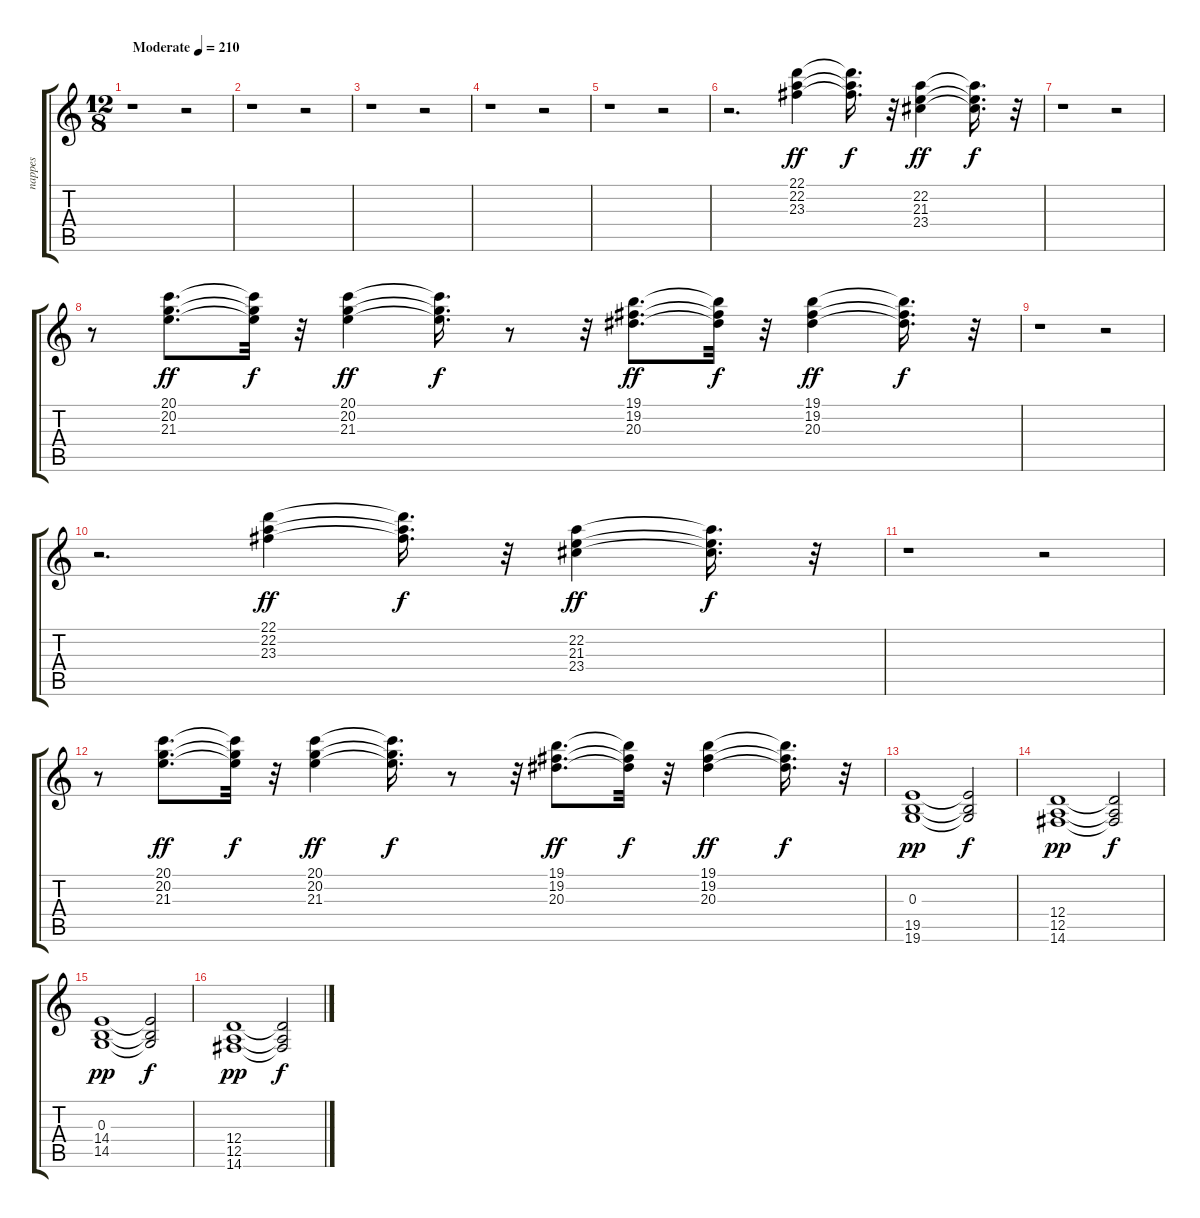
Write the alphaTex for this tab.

\track ("nappes" "nappes") {instrument synthstrings1}
\staff {score tabs}
\tuning (E4 B3 G3 D3 A2 E2) {hide}
\ts (12 8)
\tempo (210 "Moderate")
\clef g2
\ks c
r.1{dy ff instrument synthstrings1} r.2 |
r.1 r.2 |
r.1 r.2 |
r.1 r.2 |
r.1 r.2 |
r.2{d} (22.1 22.2 23.3).4 (22.1{t} 22.2{t} 23.3{t}).16{d dy f} r.32 (22.2 21.3 23.4).4{dy ff} (22.2{t} 21.3{t} 23.4{t}).16{d dy f} r.32 |
r.1 r.2 |
r.8 (20.1 20.2 21.3).8{d dy ff} (20.1{t} 20.2{t} 21.3{t}).32{dy f} r.32 (20.1 20.2 21.3).4{dy ff} (20.1{t} 20.2{t} 21.3{t}).16{d dy f} r.8 r.32 (19.1 19.2 20.3).8{d dy ff} (19.1{t} 19.2{t} 20.3{t}).32{dy f} r.32 (19.1 19.2 20.3).4{dy ff} (19.1{t} 19.2{t} 20.3{t}).16{d dy f} r.32 |
r.1 r.2 |
r.2{d} (22.1 22.2 23.3).4{dy ff} (22.1{t} 22.2{t} 23.3{t}).16{d dy f} r.32 (22.2 21.3 23.4).4{dy ff} (22.2{t} 21.3{t} 23.4{t}).16{d dy f} r.32 |
r.1 r.2 |
r.8 (20.1 20.2 21.3).8{d dy ff} (20.1{t} 20.2{t} 21.3{t}).32{dy f} r.32 (20.1 20.2 21.3).4{dy ff} (20.1{t} 20.2{t} 21.3{t}).16{d dy f} r.8 r.32 (19.1 19.2 20.3).8{d dy ff} (19.1{t} 19.2{t} 20.3{t}).32{dy f} r.32 (19.1 19.2 20.3).4{dy ff} (19.1{t} 19.2{t} 20.3{t}).16{d dy f} r.32 |
(0.3 19.5 19.6).1{dy pp} (0.3{t} 19.5{t} 19.6{t}).2{dy f} |
(12.4 12.5 14.6).1{dy pp} (12.4{t} 12.5{t} 14.6{t}).2{dy f} |
(0.3 14.4 14.5).1{dy pp} (0.3{t} 14.4{t} 14.5{t}).2{dy f} |
(12.4 12.5 14.6).1{dy pp} (12.4{t} 12.5{t} 14.6{t}).2{dy f}
